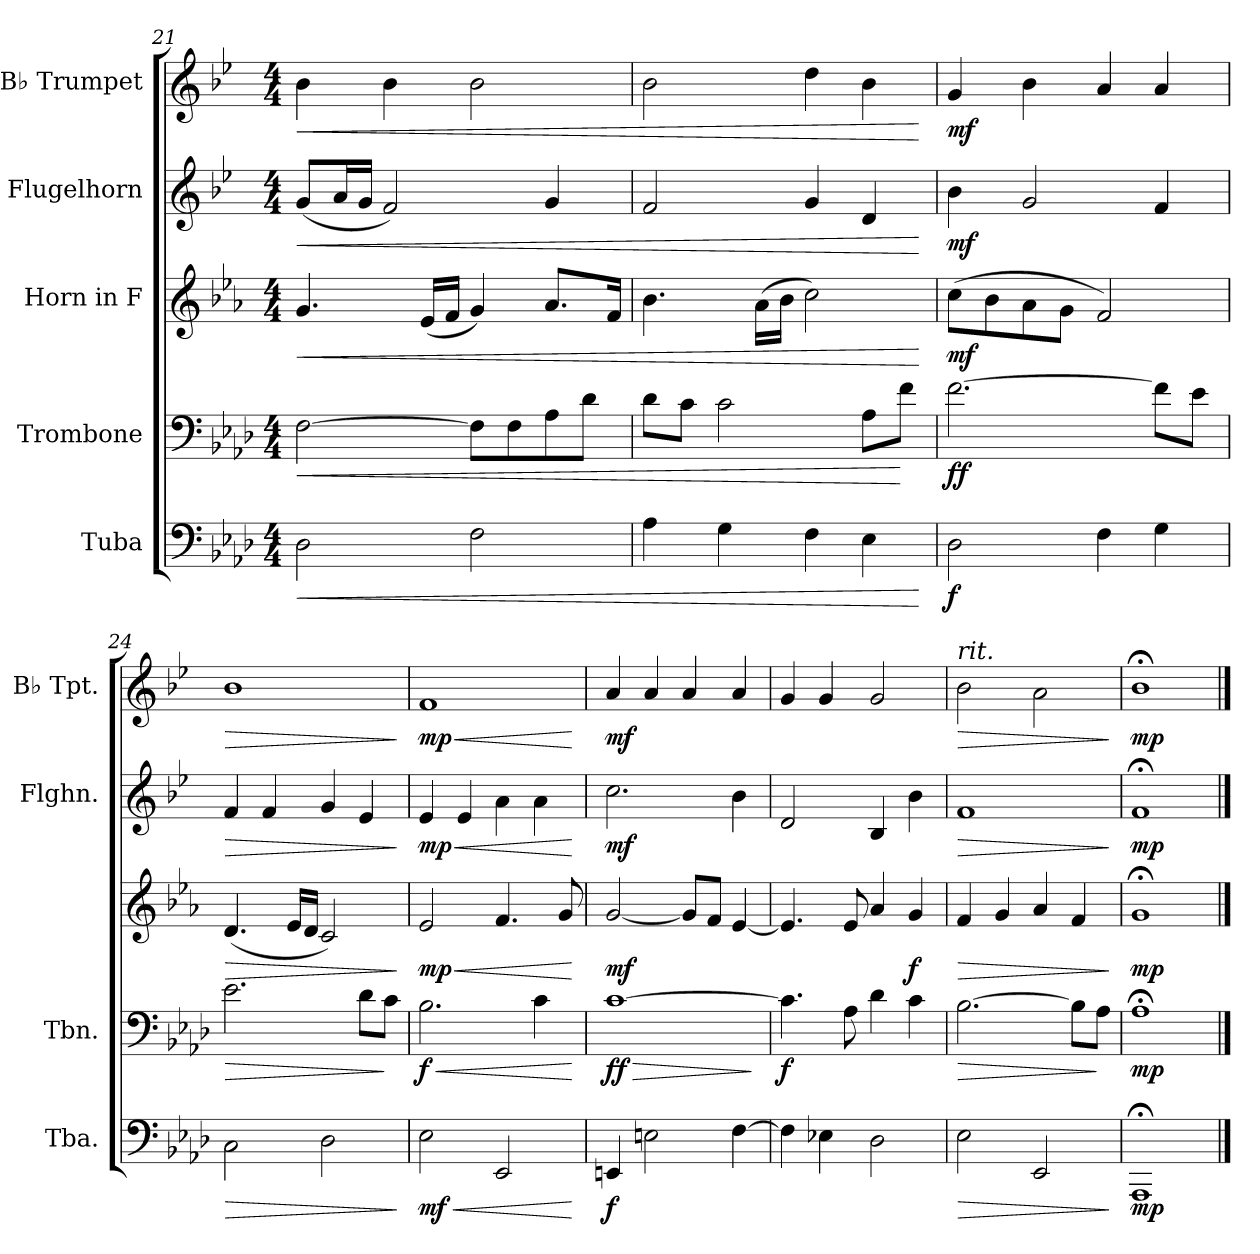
**kern	**dynam	**kern	**dynam	**kern	**dynam	**kern	**dynam	**kern	**dynam
*part5	*part5	*part4	*part4	*part3	*part3	*part2	*part2	*part1	*part1
*staff5	*staff5	*staff4	*staff4	*staff3	*staff3	*staff2	*staff2	*staff1	*staff1
*I"Tuba	*	*I"Trombone	*	*I"Horn in F	*	*I"Flugelhorn	*	*I"B♭ Trumpet	*
*I'Tba.	*	*I'Tbn.	*	*	*	*I'Flghn.	*	*I'B♭ Tpt.	*
*clefF4	*	*clefF4	*	*clefG2	*	*clefG2	*	*clefG2	*
*	*	*	*	*ITrd4c7	*	*ITrd1c2	*	*ITrd1c2	*
*k[b-e-a-d-]	*	*k[b-e-a-d-]	*	*k[b-e-a-d-]	*	*k[b-e-a-d-]	*	*k[b-e-a-d-]	*
*M4/4	*	*M4/4	*	*M4/4	*	*M4/4	*	*M4/4	*
=21	=21	=21	=21	=21	=21	=21	=21	=21	=21
!	!LO:HP:b	!	!LO:HP:b	!	!LO:HP:b	!	!LO:HP:b	!	!LO:HP:b
2D-\	<	[2F\	<	4.c/	<	(<8f/L	<	4a-\	<
.	.	.	.	.	.	16g/L	.	.	.
.	.	.	.	.	.	16f/JJ	.	.	.
.	.	.	.	.	.	2e-/)	.	4a-\	.
.	.	.	.	(<16A-/LL	.	.	.	.	.
.	.	.	.	16B-/JJ	.	.	.	.	.
2F\	.	8F\L]	.	4c/)	.	.	.	2a-\	.
.	.	8F\	.	.	.	.	.	.	.
.	.	8A-\	.	8.d-/L	.	4f/	.	.	.
.	.	8d-\J	.	.	.	.	.	.	.
.	.	.	.	16B-/Jk	.	.	.	.	.
=22	=22	=22	=22	=22	=22	=22	=22	=22	=22
4A-\	.	8d-\L	.	4.e-\	.	2e-/	.	2a-\	.
.	.	8c\J	.	.	.	.	.	.	.
4G\	.	2c\	.	.	.	.	.	.	.
.	.	.	.	(>16d-\LL	.	.	.	.	.
.	.	.	.	16e-\JJ	.	.	.	.	.
4F\	.	.	.	2f\)	.	4f/	.	4cc\	.
4E-\	.	8A-\L	.	.	.	4c/	.	4a-\	.
.	.	8f\J	[	.	.	.	.	.	.
.	[	.	.	.	[	.	[	.	[
=23	=23	=23	=23	=23	=23	=23	=23	=23	=23
!	!LO:DY:b	!	!LO:DY:b	!	!LO:DY:b	!	!LO:DY:b	!	!LO:DY:b
2D-\	f	[2.f\	ff	(>8f\L	mf	4a-\	mf	4f/	mf
.	.	.	.	8e-\	.	.	.	.	.
.	.	.	.	8d-\	.	2f/	.	4a-\	.
.	.	.	.	8c\J	.	.	.	.	.
4F\	.	.	.	2B-/)	.	.	.	4g/	.
4G\	.	8f\L]	.	.	.	4e-/	.	4g/	.
.	.	8e-\J	.	.	.	.	.	.	.
=24	=24	=24	=24	=24	=24	=24	=24	=24	=24
!	!LO:HP:b	!	!LO:HP:b	!	!LO:HP:b	!	!LO:HP:b	!	!LO:HP:b
2C\	>	2.e-\	>	(<4.G/	>	4e-/	>	1a-	>
.	.	.	.	.	.	4e-/	.	.	.
.	.	.	.	16A-/LL	.	.	.	.	.
.	.	.	.	16G/JJ	.	.	.	.	.
2D-\	.	.	.	2F/)	.	4f/	.	.	.
.	.	8d-\L	.	.	.	4d-/	.	.	.
.	.	8c\J	]	.	.	.	.	.	.
.	]	.	.	.	]	.	]	.	]
!!LO:LB:g=z
=25	=25	=25	=25	=25	=25	=25	=25	=25	=25
!	!LO:HP:b	!	!LO:HP:b	!	!LO:HP:b	!	!LO:HP:b	!	!LO:HP:b
!	!LO:DY:n=1:b	!	!LO:DY:n=1:b	!	!LO:DY:n=1:b	!	!LO:DY:n=1:b	!	!LO:DY:n=1:b
2E-\	< mf	2.B-\	< f	2A-/	< mp	4d-/	< mp	1e-	< mp
.	.	.	.	.	.	4d-/	.	.	.
2EE-/	.	.	.	4.B-/	.	4g\	.	.	.
.	.	4c\	.	.	.	4g\	.	.	.
.	.	.	.	8c/	.	.	.	.	.
.	[	.	[	.	[	.	[	.	[
=26	=26	=26	=26	=26	=26	=26	=26	=26	=26
!	!LO:DY:b	!	!LO:HP:b	!	!	!	!	!	!
!	!	!	!LO:DY:n=1:b	!	!LO:DY:b	!	!LO:DY:b	!	!LO:DY:b
4EEn/	f	[1c	> ff	[2c/	mf	2.b-\	mf	4g/	mf
2En\	.	.	.	.	.	.	.	4g/	.
.	.	.	.	8c/L]	.	.	.	4g/	.
.	.	.	.	8B-/J	.	.	.	.	.
[4F\	.	.	.	[4A-/	.	4a-\	.	4g/	.
.	.	.	]	.	.	.	.	.	.
=27	=27	=27	=27	=27	=27	=27	=27	=27	=27
!	!	!	!LO:DY:b	!	!	!	!	!	!
4F\]	.	4.c\]	f	4.A-/]	.	2c/	.	4f/	.
4E-X\	.	.	.	.	.	.	.	4f/	.
.	.	8A-\	.	8A-/	.	.	.	.	.
*	*	*	*	*	*	*	*	*MM56	*
2D-\	.	4d-\	.	4d-/	.	4A-/	.	2f/	.
!	!	!	!	!	!LO:DY:b	!	!	!	!
.	.	4c\	.	4c/	f	4a-\	.	.	.
=28	=28	=28	=28	=28	=28	=28	=28	=28	=28
*	*	*	*	*	*	*	*	*MM50	*
!	!	!	!	!	!	!	!	!LO:TX:a:i:t=rit.	!
!	!LO:HP:b	!	!LO:HP:b	!	!LO:HP:b	!	!LO:HP:b	!	!LO:HP:b
2E-\	>	[2.B-\	>	4B-/	>	1e-	>	2a-\	>
.	.	.	.	4c/	.	.	.	.	.
*	*	*	*	*	*	*	*	*MM46	*
2EE-/	.	.	.	4d-/	.	.	.	2g\	.
.	.	8B-\L]	.	4B-/	.	.	.	.	.
.	.	8A-\J	]	.	.	.	.	.	.
.	]	.	.	.	]	.	]	.	]
=29	=29	=29	=29	=29	=29	=29	=29	=29	=29
!	!LO:DY:b	!	!LO:DY:b	!	!LO:DY:b	!	!LO:DY:b	!	!LO:DY:b
1AAA-;<	mp	1A-;<	mp	1c;<	mp	1e-;<	mp	1a-;<	mp
==	==	==	==	==	==	==	==	==	==
*-	*-	*-	*-	*-	*-	*-	*-	*-	*-
